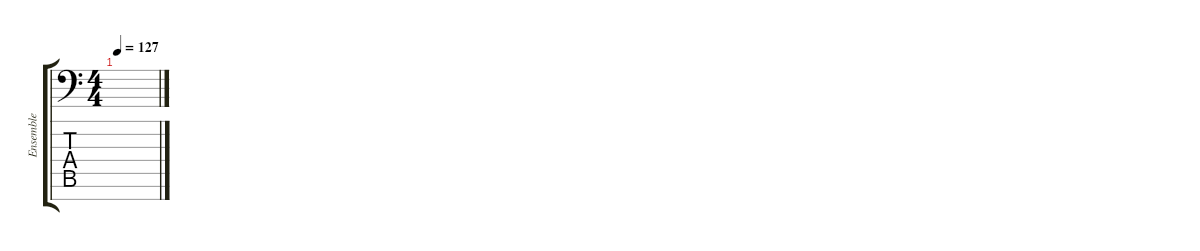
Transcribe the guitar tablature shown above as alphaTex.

\track ("Ensemble" "Ensemble") {instrument overdrivenguitar}
\staff {score tabs}
\tuning (E4 B3 G3 D3 A2 E2 C-1) {hide}
\ts (4 4)
\tempo 127
\clef f4
\ks c
